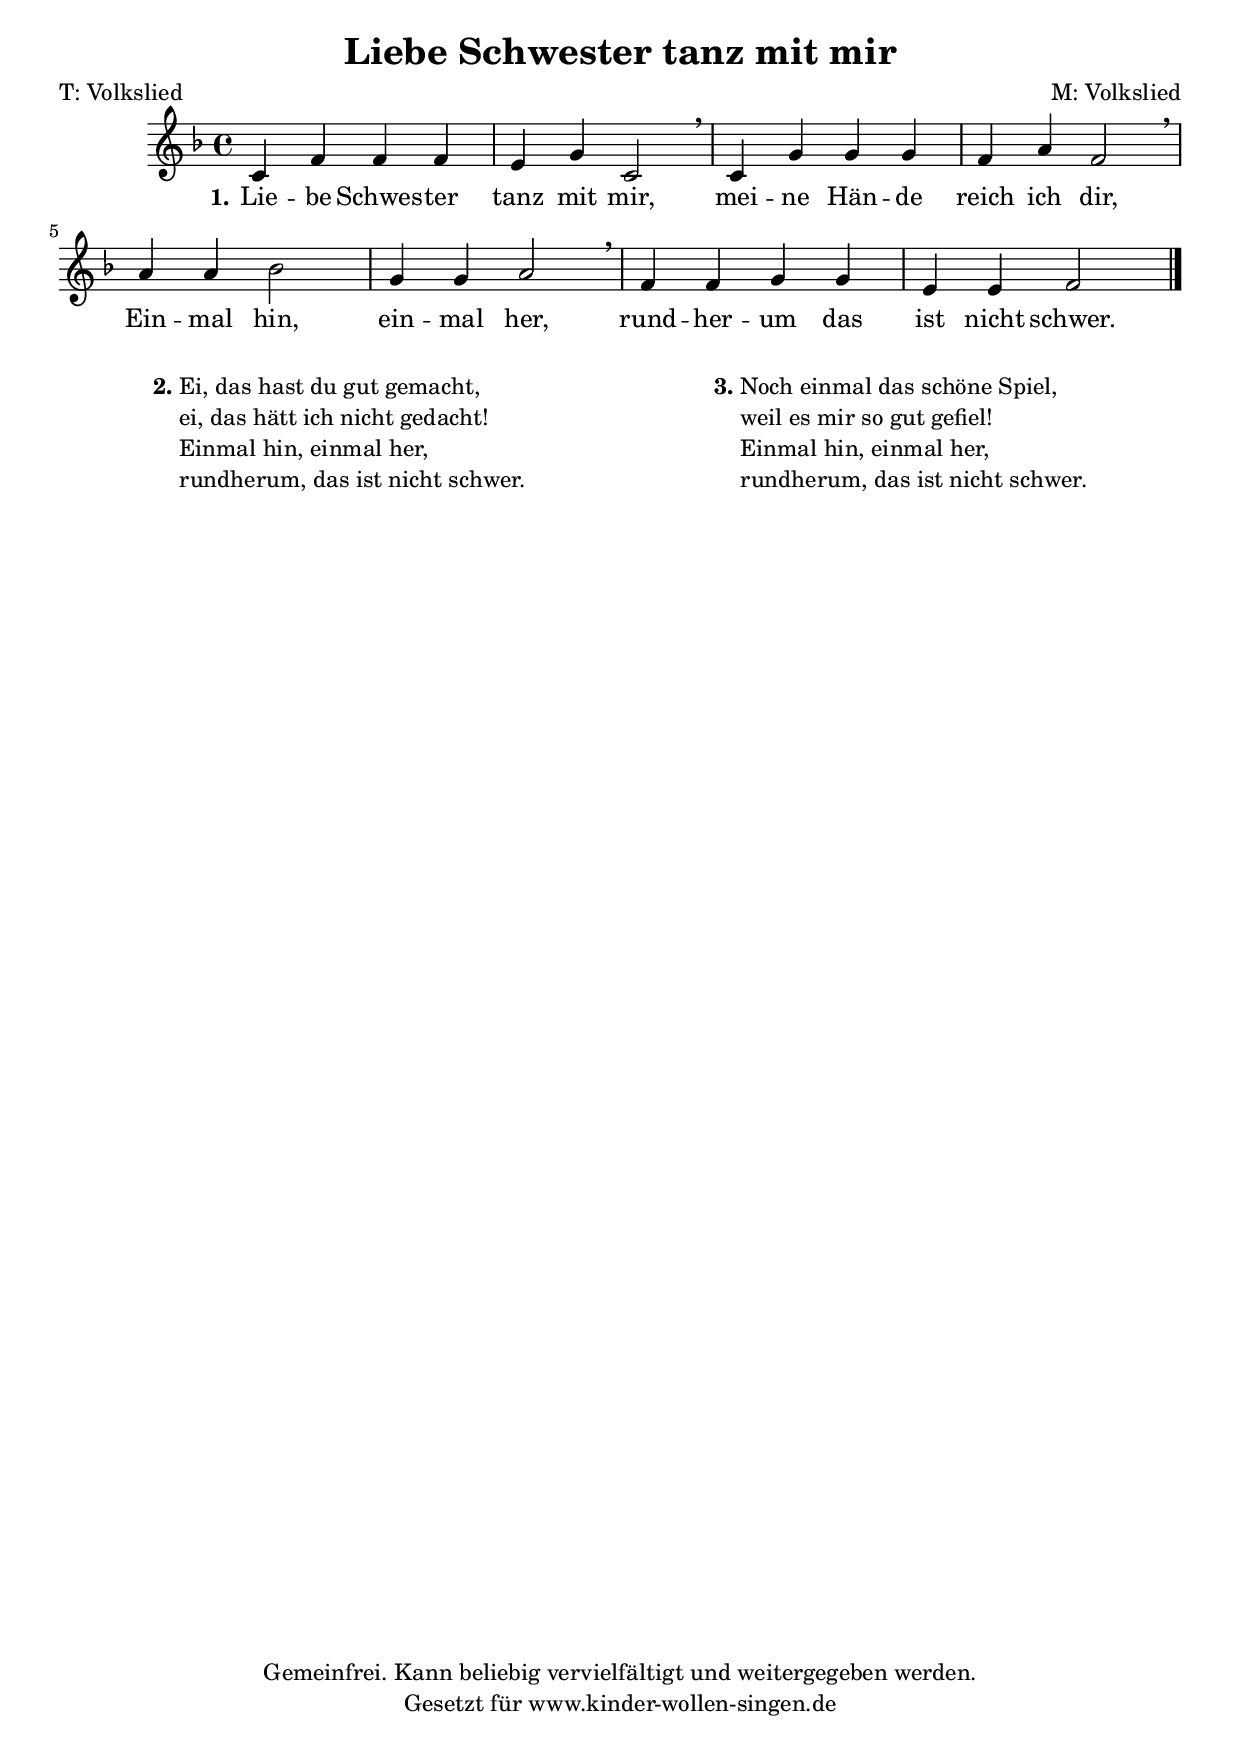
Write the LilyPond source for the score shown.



\header {
	title = "Liebe Schwester tanz mit mir"
	composer = "M: Volkslied"
	poet = "T: Volkslied"
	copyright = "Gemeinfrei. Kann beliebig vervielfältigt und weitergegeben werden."
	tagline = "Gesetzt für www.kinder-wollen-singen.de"
}

\version "2.12.3"

common = {
  \time 4/4
  \key f \major
  
}



Singstimme = \relative c' {
c4 f4 f4 f4 |
e4 g4 c,2 \breathe |
c4 g'4 g4 g4 |
f4 a4 f2 \breathe |

a4 a4 bes2 |
<g >4 <g>4 a2 \breathe |
<f>4 <f>4 g4 g4 |
<e>4 <e>4 f2 | 
\bar "|."
}

Stropheeins = \lyrics {
  \set stanza = #"1." Lie -- be Schwes -- ter tanz mit mir,
  mei -- ne Hän -- de reich ich dir,
  Ein -- mal hin, ein -- mal her,
  rund -- her -- um das ist nicht schwer.
}


\score {

{
<<
\new Voice = "mel" { \common \autoBeamOff \Singstimme }
\new Lyrics \lyricsto mel \Stropheeins
>>
}

\layout {
\context { \RemoveEmptyStaffContext }
}

}

\markup {
\fill-line {
\hspace #
0.1 % moves the column off the left margin;
% can be removed if space on the page is tight
\column {
\line { \bold "2."
\column {
"Ei, das hast du gut gemacht,"
"ei, das hätt ich nicht gedacht!"
"Einmal hin, einmal her,"
"rundherum, das ist nicht schwer."
}
}
}
\hspace #0.1 % adds horizontal spacing between columns;
% if they are still too close, add more " " pairs
% until the result looks good
\column {
\line { \bold "3."
\column {
"Noch einmal das schöne Spiel,"
"weil es mir so gut gefiel!"
"Einmal hin, einmal her,"
"rundherum, das ist nicht schwer."
}
}
}
\hspace #0.1 % gives some extra space on the right margin;
% can be removed if page space is tight
}
}
